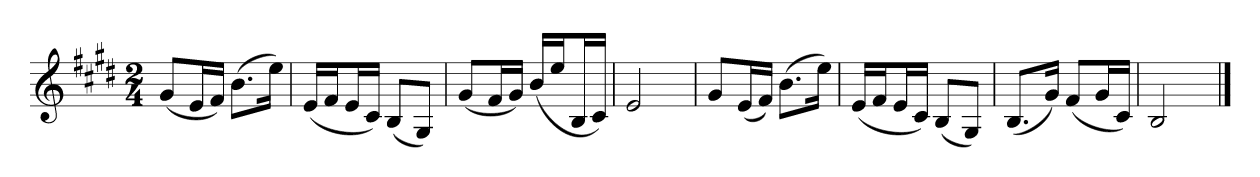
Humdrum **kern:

**kern
*part1
*staff1
*k[f#c#g#d#]
*M2/4
=1
(8g#L
16eL
16f#JJ)
(8.bL
16eeJk)
=2
(16eLL
16f#J
16eL
16c#JJ)
(8BL
8G#J)
=3
(8g#L
16f#L
16g#JJ)
(16bLL
16eeJ
16BL
16c#JJ)
=4
2e
=5
8g#L
(16eL
16f#JJ)
(8.bL
16eeJk)
=6
(16eLL
16f#J
16eL
16c#JJ)
(8BL
8G#J)
=7
(8.BL
16g#Jk)
(8f#L
16g#L
16c#JJ)
=8
2B
==
*-
